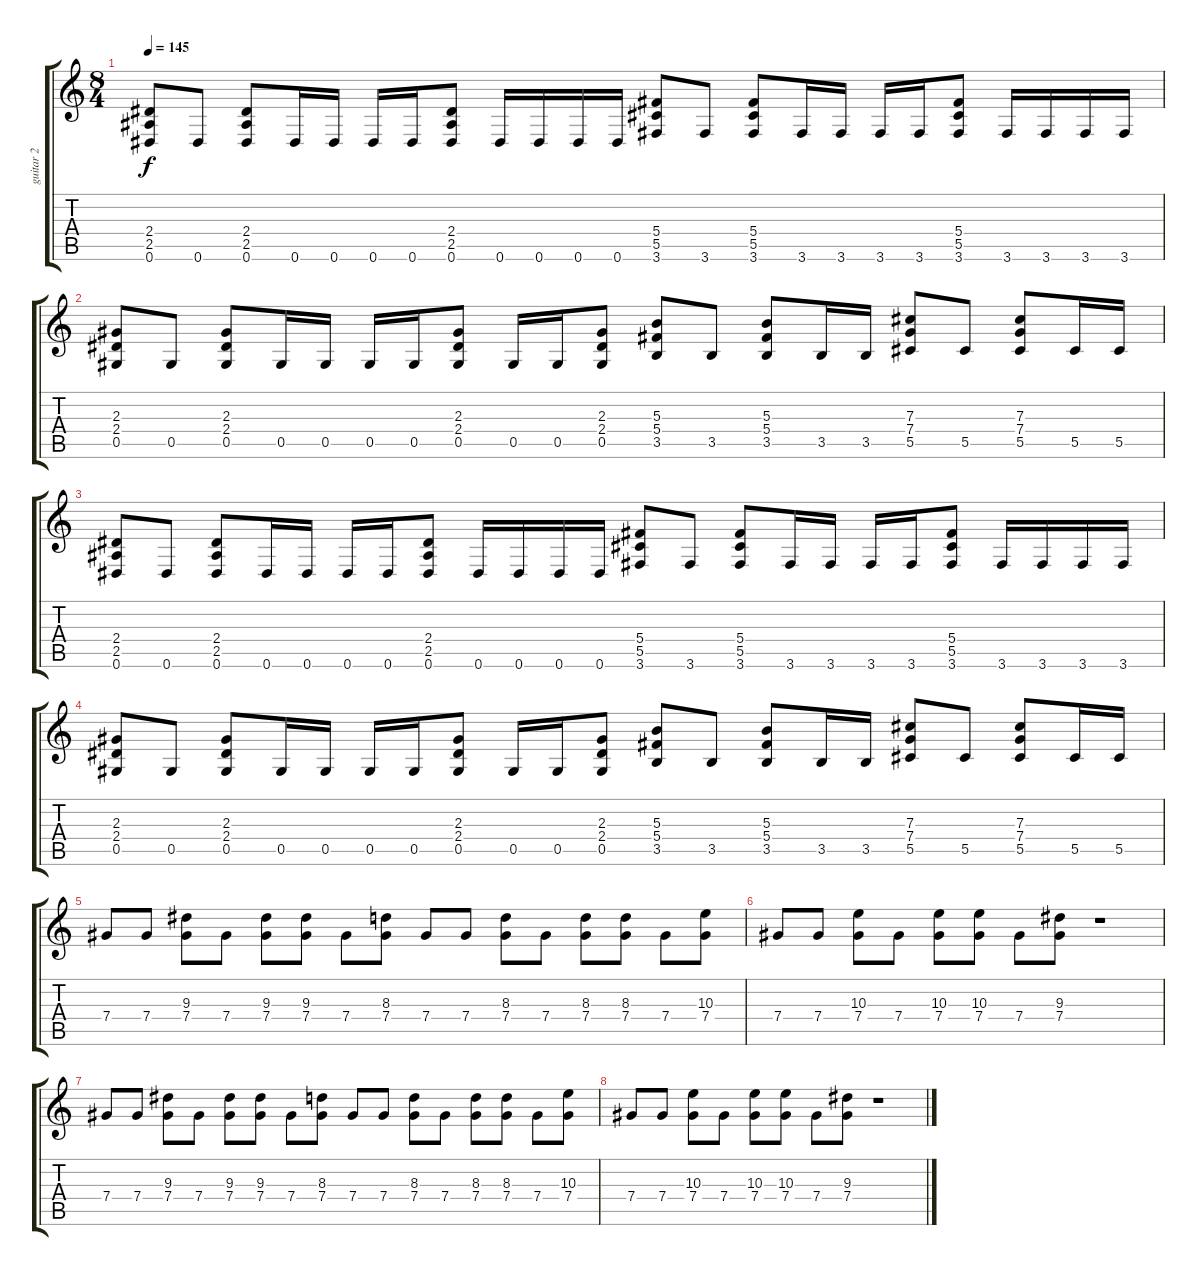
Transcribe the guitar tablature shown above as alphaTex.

\track ("guitar 2" "guitar 2") {instrument distortionguitar}
\staff {score tabs}
\tuning (Eb4 Bb3 Gb3 Db3 Ab2 Eb2) {hide}
\ts (8 4)
\tempo 145
\clef g2
\ks c
(2.4 2.5 0.6).8{dy f} 0.6.8 (2.4 2.5 0.6).8 0.6.16 0.6.16 0.6.16 0.6.16 (2.4 2.5 0.6).8 0.6.16 0.6.16 0.6.16 0.6.16 (5.4 5.5 3.6).8 3.6.8 (5.4 5.5 3.6).8 3.6.16 3.6.16 3.6.16 3.6.16 (5.4 5.5 3.6).8 3.6.16 3.6.16 3.6.16 3.6.16 |
(2.3 2.4 0.5).8 0.5.8 (2.3 2.4 0.5).8 0.5.16 0.5.16 0.5.16 0.5.16 (2.3 2.4 0.5).8 0.5.16 0.5.16 (2.3 2.4 0.5).8 (5.3 5.4 3.5).8 3.5.8 (5.3 5.4 3.5).8 3.5.16 3.5.16 (7.3 7.4 5.5).8 5.5.8 (7.3 7.4 5.5).8 5.5.16 5.5.16 |
(2.4 2.5 0.6).8 0.6.8 (2.4 2.5 0.6).8 0.6.16 0.6.16 0.6.16 0.6.16 (2.4 2.5 0.6).8 0.6.16 0.6.16 0.6.16 0.6.16 (5.4 5.5 3.6).8 3.6.8 (5.4 5.5 3.6).8 3.6.16 3.6.16 3.6.16 3.6.16 (5.4 5.5 3.6).8 3.6.16 3.6.16 3.6.16 3.6.16 |
(2.3 2.4 0.5).8 0.5.8 (2.3 2.4 0.5).8 0.5.16 0.5.16 0.5.16 0.5.16 (2.3 2.4 0.5).8 0.5.16 0.5.16 (2.3 2.4 0.5).8 (5.3 5.4 3.5).8 3.5.8 (5.3 5.4 3.5).8 3.5.16 3.5.16 (7.3 7.4 5.5).8 5.5.8 (7.3 7.4 5.5).8 5.5.16 5.5.16 |
7.4.8{volume 13} 7.4.8 (9.3 7.4).8 7.4.8 (9.3 7.4).8 (9.3 7.4).8 7.4.8 (8.3 7.4).8 7.4.8 7.4.8 (8.3 7.4).8 7.4.8 (8.3 7.4).8 (8.3 7.4).8 7.4.8 (10.3 7.4).8 |
7.4.8{volume 13} 7.4.8 (10.3 7.4).8 7.4.8 (10.3 7.4).8 (10.3 7.4).8 7.4.8 (9.3 7.4).8 r.1 |
7.4.8{volume 13} 7.4.8 (9.3 7.4).8 7.4.8 (9.3 7.4).8 (9.3 7.4).8 7.4.8 (8.3 7.4).8 7.4.8 7.4.8 (8.3 7.4).8 7.4.8 (8.3 7.4).8 (8.3 7.4).8 7.4.8 (10.3 7.4).8 |
7.4.8{volume 13} 7.4.8 (10.3 7.4).8 7.4.8 (10.3 7.4).8 (10.3 7.4).8 7.4.8 (9.3 7.4).8 r.1
